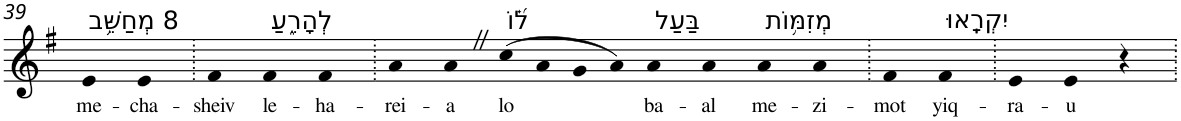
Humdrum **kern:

**kern	**text
*part1	*part1
*staff1	*staff1
*I"Piano	*
*I'Pno	*
!!LO:PB:g=z
*clefG2	*
*k[f#]	*
*G:	*
=39	=39
!LO:TX:a:t=8 מְחַשֵּׁ֥ב	!
!	!LO:LY:b
4e	me-
!	!LO:LY:b
4e	-cha-
=40.	=40.
!	!LO:LY:b
4f#	-sheiv
!LO:TX:a:t=לְהָרֵ֑עַ	!
!	!LO:LY:b
4f#	le-
!	!LO:LY:b
4f#	-ha-
=41.	=41.
!	!LO:LY:b
4a	-rei-
!	!LO:LY:b
4aZ	-a
!LO:TX:a:t=ל֝֗וֹ	!
!	!LO:LY:b
(>8cc	lo
8a	.
8g	.
8a)	.
!LO:TX:a:t=בַּעַל	!
!	!LO:LY:b
4a	ba-
!	!LO:LY:b
4a	-al
!LO:TX:a:t=מְזִמּ֥וֹת	!
!	!LO:LY:b
4a	me-
!	!LO:LY:b
4a	-zi-
=42.	=42.
!	!LO:LY:b
4f#	-mot
!LO:TX:a:t=יִקְרָֽאוּ	!
!	!LO:LY:b
4f#	yiq-
=43.	=43.
!	!LO:LY:b
4e	-ra-
!	!LO:LY:b
4e	-u
4r	.
=.	=.
*-	*-
